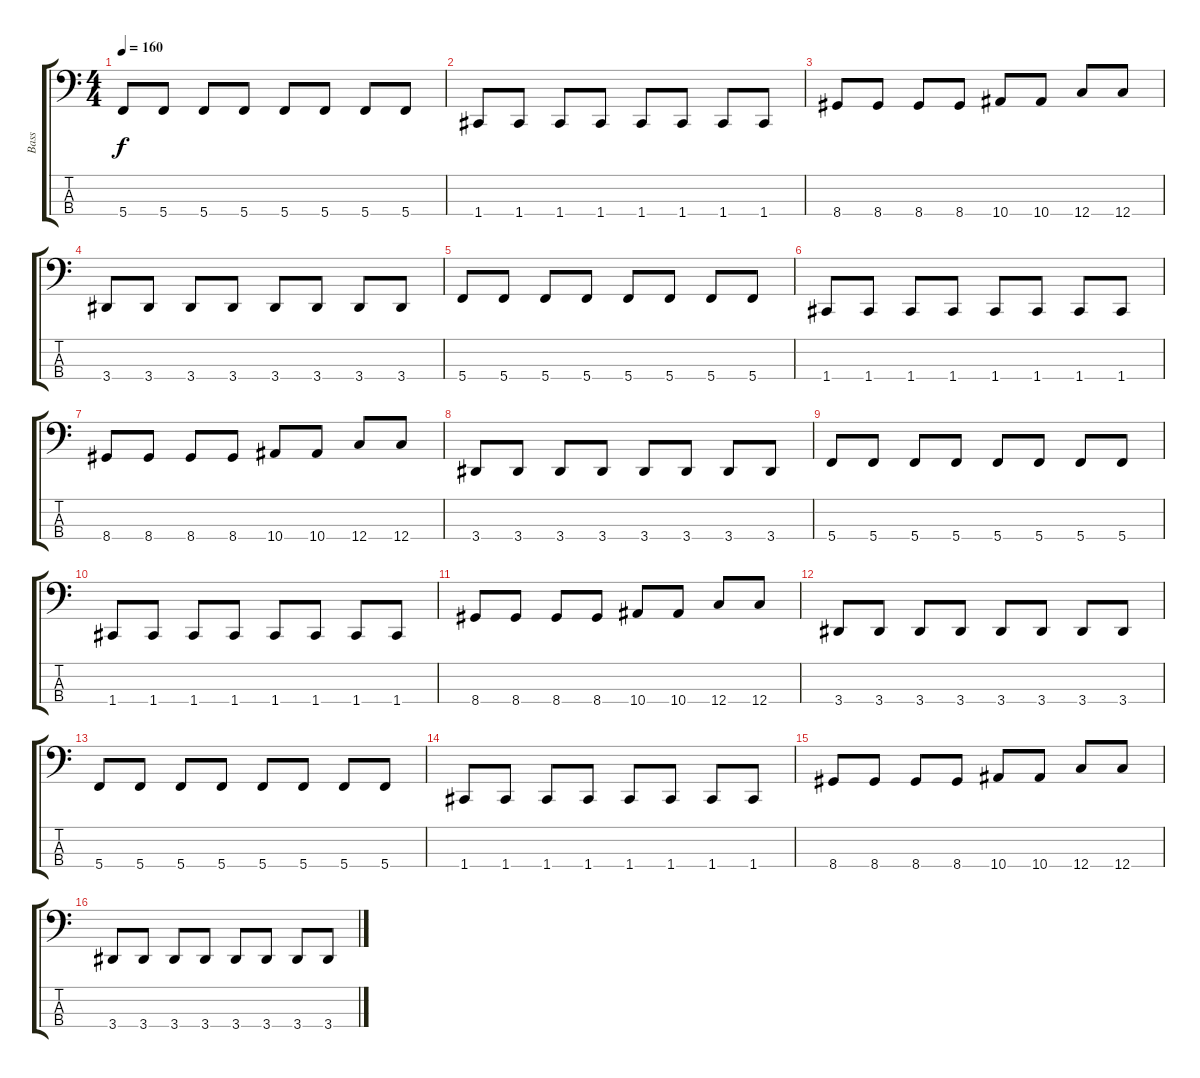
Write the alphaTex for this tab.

\track ("Bass" "Bass") {instrument electricbassfinger}
\staff {score tabs}
\tuning (F2 C2 G1 C1) {hide}
\ts (4 4)
\tempo 160
\clef f4
\ks c
5.4.8{dy f} 5.4.8 5.4.8 5.4.8 5.4.8 5.4.8 5.4.8 5.4.8 |
1.4.8 1.4.8 1.4.8 1.4.8 1.4.8 1.4.8 1.4.8 1.4.8 |
8.4.8 8.4.8 8.4.8 8.4.8 10.4.8 10.4.8 12.4.8 12.4.8 |
3.4.8 3.4.8 3.4.8 3.4.8 3.4.8 3.4.8 3.4.8 3.4.8 |
5.4.8 5.4.8 5.4.8 5.4.8 5.4.8 5.4.8 5.4.8 5.4.8 |
1.4.8 1.4.8 1.4.8 1.4.8 1.4.8 1.4.8 1.4.8 1.4.8 |
8.4.8 8.4.8 8.4.8 8.4.8 10.4.8 10.4.8 12.4.8 12.4.8 |
3.4.8 3.4.8 3.4.8 3.4.8 3.4.8 3.4.8 3.4.8 3.4.8 |
5.4.8 5.4.8 5.4.8 5.4.8 5.4.8 5.4.8 5.4.8 5.4.8 |
1.4.8 1.4.8 1.4.8 1.4.8 1.4.8 1.4.8 1.4.8 1.4.8 |
8.4.8 8.4.8 8.4.8 8.4.8 10.4.8 10.4.8 12.4.8 12.4.8 |
3.4.8 3.4.8 3.4.8 3.4.8 3.4.8 3.4.8 3.4.8 3.4.8 |
5.4.8 5.4.8 5.4.8 5.4.8 5.4.8 5.4.8 5.4.8 5.4.8 |
1.4.8 1.4.8 1.4.8 1.4.8 1.4.8 1.4.8 1.4.8 1.4.8 |
8.4.8 8.4.8 8.4.8 8.4.8 10.4.8 10.4.8 12.4.8 12.4.8 |
3.4.8 3.4.8 3.4.8 3.4.8 3.4.8 3.4.8 3.4.8 3.4.8
